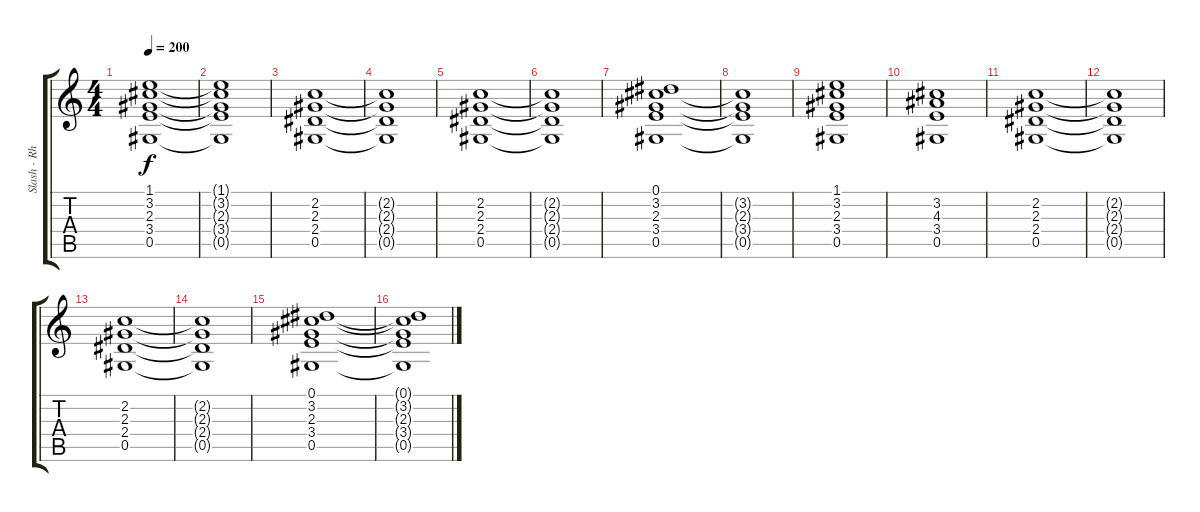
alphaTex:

\track ("Slash - Rhythm Guitar" "Slash - Rh") {instrument distortionguitar}
\staff {score tabs}
\tuning (Eb4 Bb3 Gb3 Db3 Ab2 Eb2) {hide}
\ts (4 4)
\tempo 200
\clef g2
\ks c
(1.1 3.2 2.3 3.4 0.5).1{dy f} |
(1.1{t} 3.2{t} 2.3{t} 3.4{t} 0.5{t}).1 |
(2.2 2.3 2.4 0.5).1 |
(2.2{t} 2.3{t} 2.4{t} 0.5{t}).1 |
(2.2 2.3 2.4 0.5).1 |
(2.2{t} 2.3{t} 2.4{t} 0.5{t}).1 |
(0.1 3.2 2.3 3.4 0.5).1 |
(3.2{t} 2.3{t} 3.4{t} 0.5{t}).1 |
(1.1 3.2 2.3 3.4 0.5).1 |
(3.2 4.3 3.4 0.5).1 |
(2.2 2.3 2.4 0.5).1 |
(2.2{t} 2.3{t} 2.4{t} 0.5{t}).1 |
(2.2 2.3 2.4 0.5).1 |
(2.2{t} 2.3{t} 2.4{t} 0.5{t}).1 |
(0.1 3.2 2.3 3.4 0.5).1 |
(0.1{t} 3.2{t} 2.3{t} 3.4{t} 0.5{t}).1
